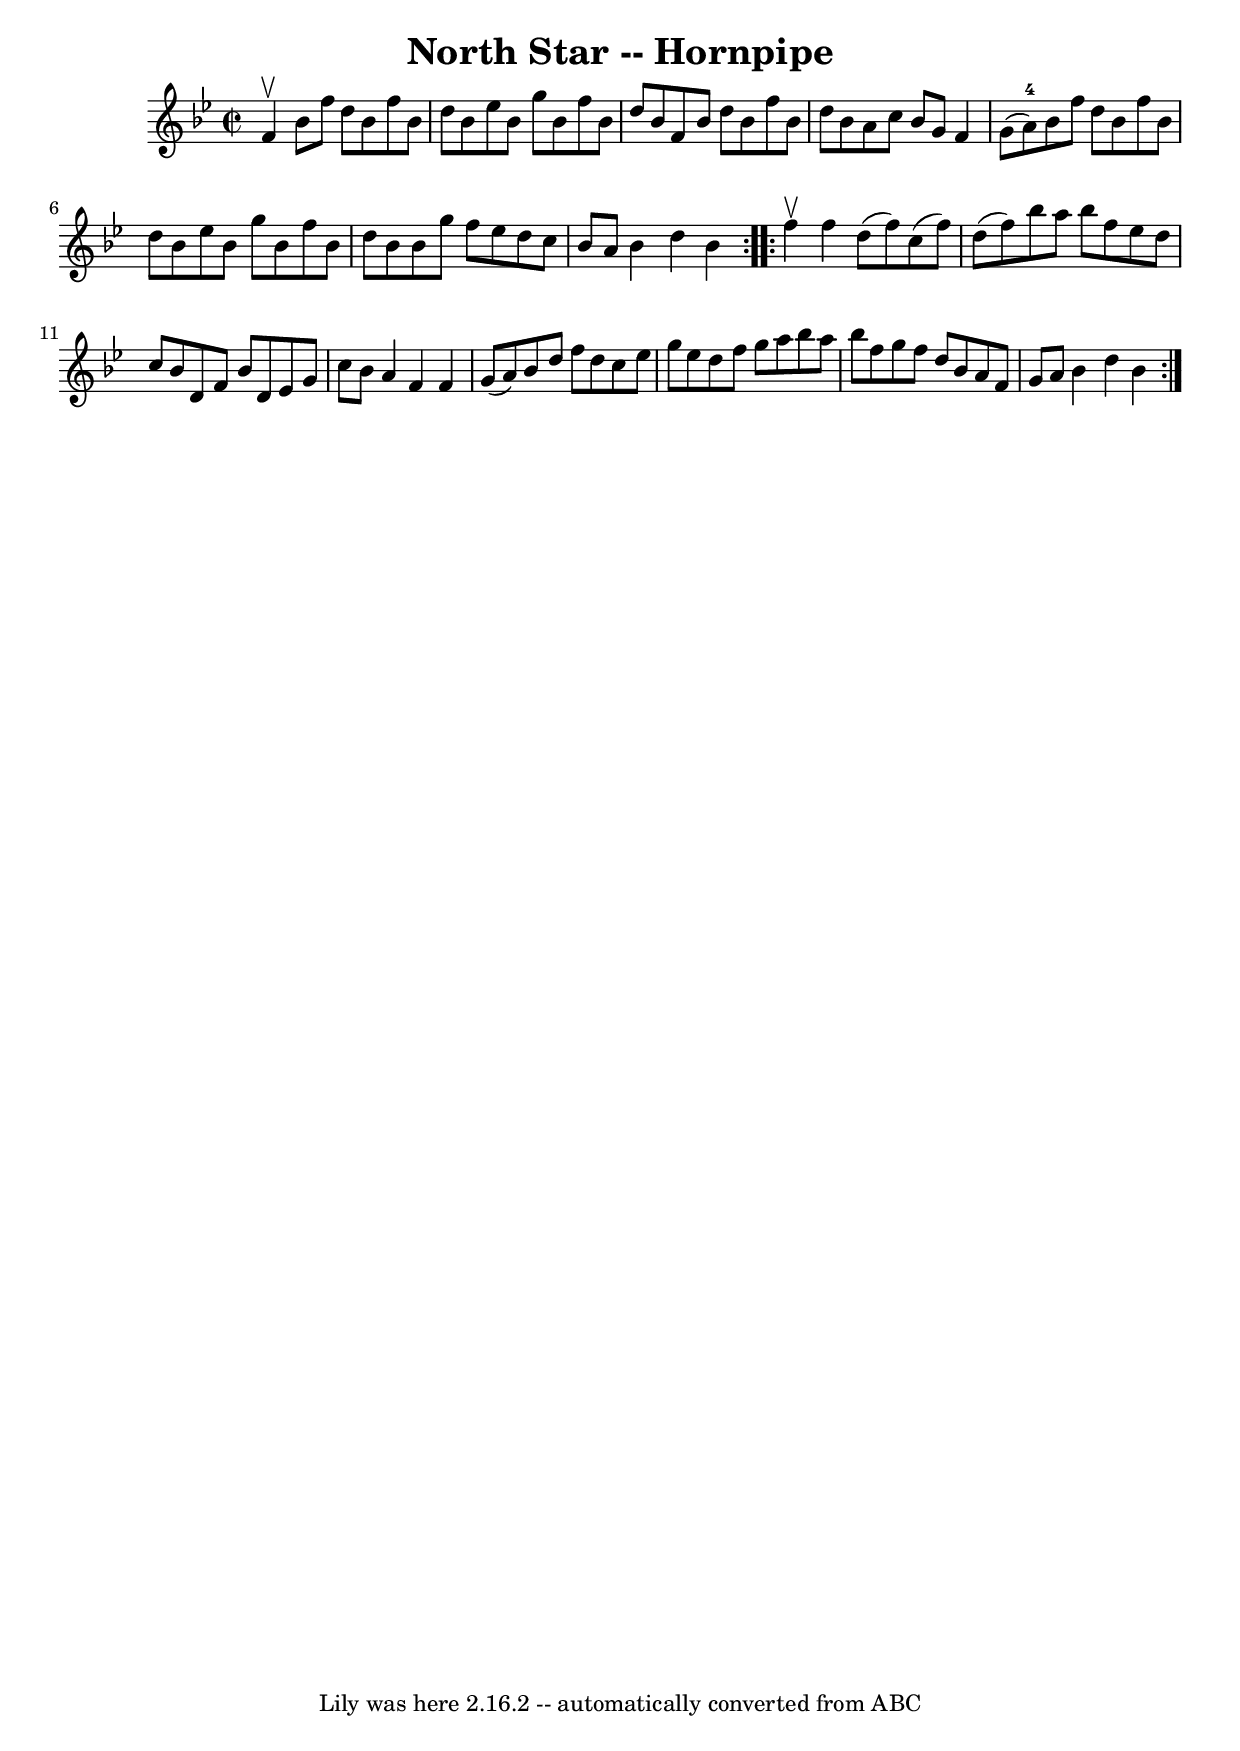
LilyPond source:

\version "2.16.2"
\include "Mammoth.ily"
\header {
  %% book = "Cole's 1000 Fiddle Tunes"
 crossRefNumber = "1"
 footnotes = ""
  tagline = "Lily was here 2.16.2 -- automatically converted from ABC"
  title = "North Star -- Hornpipe"

}
voicedefault =  {



  \repeat volta 2 {

    \override Staff.TimeSignature #'style = #'C
    \time 2/2      \key bes \major f'4^\upbow  |
 bes'8 f''8 d''8 bes'8 f''8 bes'8 d''8 bes'8   |
 ees''8 bes'8 g''8 bes'8 f''8 bes'8 d''8 bes'8   |
 f'8 bes'8 d''8 bes'8 f''8 bes'8 d''8 bes'8   |
 a'8 c''8 bes'8 g'8 f'4 g'8 (a'8-4)  |
 bes'8 f''8 d''8 bes'8 f''8 bes'8 d''8 bes'8   |
 ees''8 bes'8 g''8 bes'8 f''8 bes'8 d''8 bes'8   |
 bes'8 g''8 f''8 ees''8 d''8 c''8 bes'8 a'8   |
 bes'4 d''4 bes'4  
  }     

  \repeat volta 2 { f''4^\upbow  |
 f''4 d''8 (f''8) c''8 ( f''8) d''8 (f''8)  |
 bes''8 a''8 bes''8 f''8 ees''8 d''8 c''8 bes'8   |
 d'8 f'8 bes'8 d'8 ees'8 g'8 c''8 bes'8   |
 a'4 f'4 f'4 g'8 (a'8)  |
 bes'8 d''8 f''8 d''8 c''8 ees''8 g''8 ees''8   |
 d''8 f''8 g''8 a''8 bes''8 a''8 bes''8 f''8   |
 g''8 f''8 d''8 bes'8 a'8 f'8 g'8 a'8  |
    
 bes'4 d''4 bes'4  
  }   

}

\score{
  <<

    \context Staff="default"
    {
      \voicedefault 
      
    }

  >>
  \layout {
    
  }
  \midi {
  }

}
